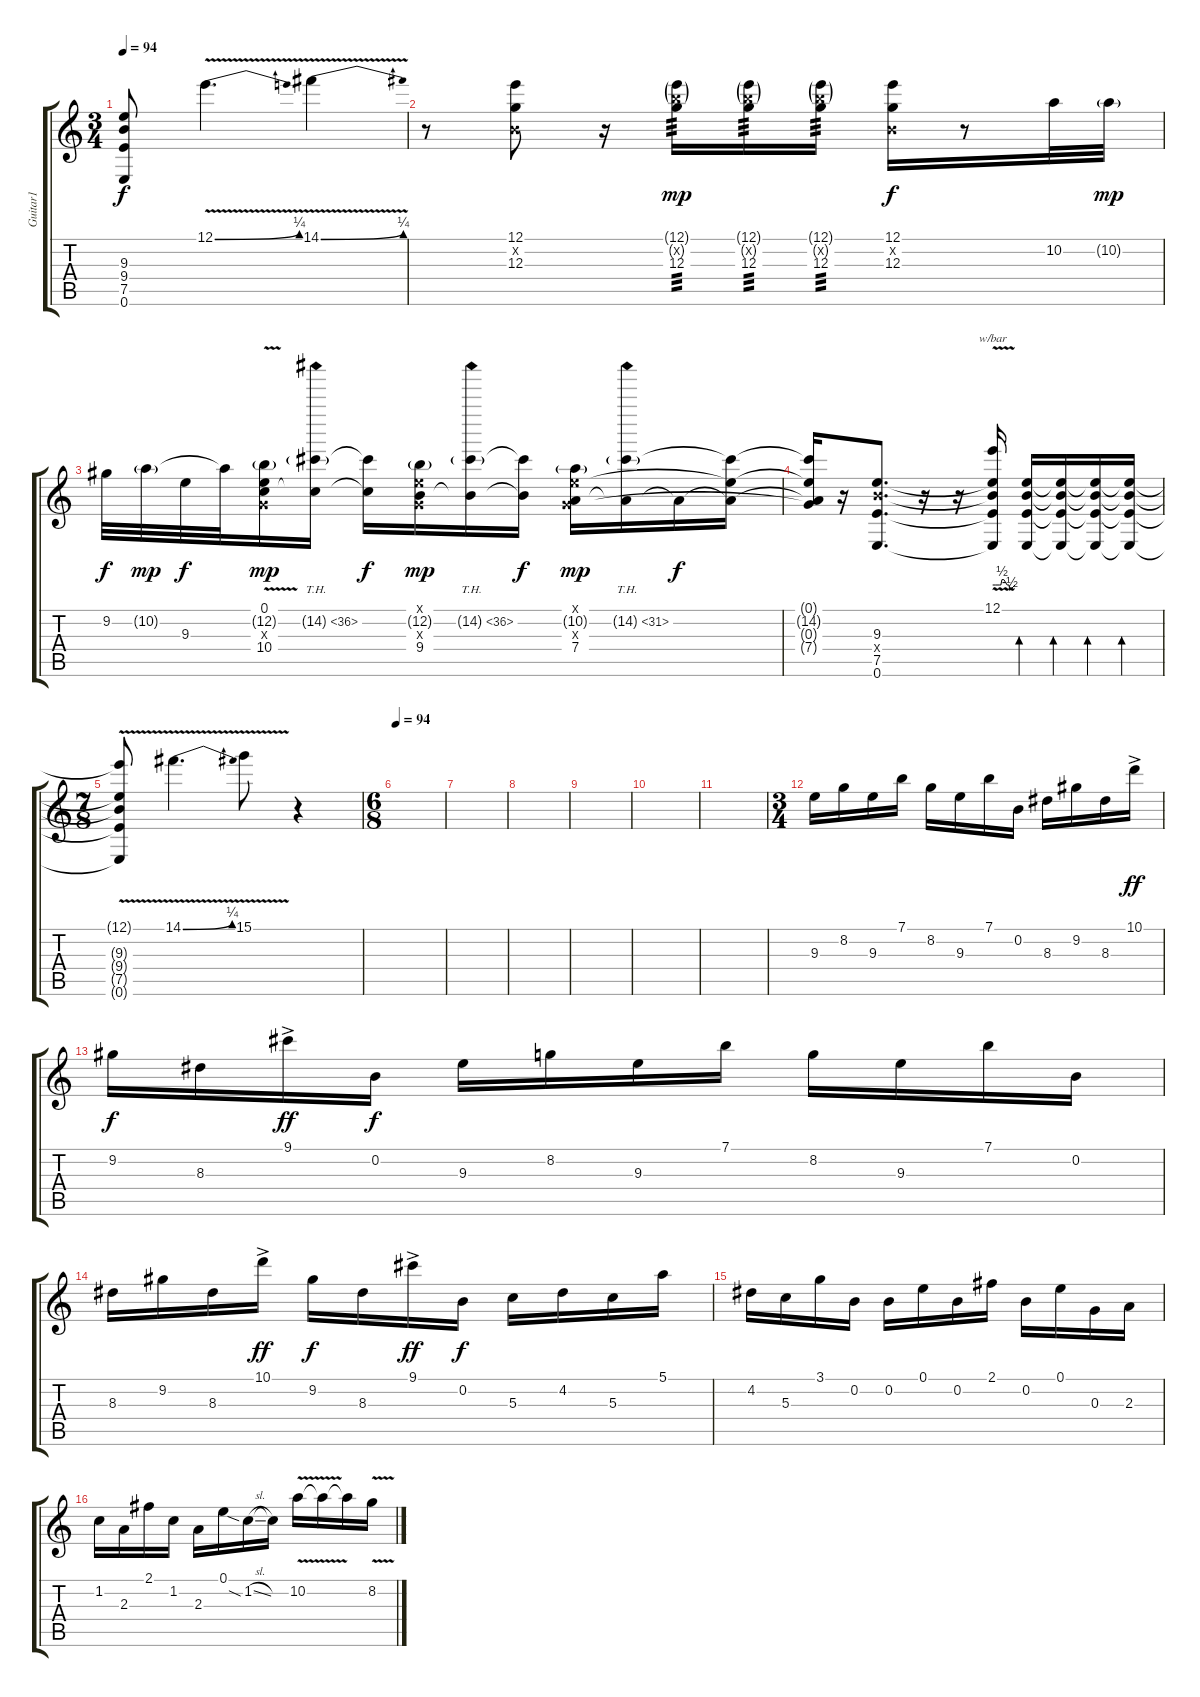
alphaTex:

\track ("Guitar1" "Guitar1") {instrument distortionguitar}
\staff {score tabs}
\tuning (E4 B3 G3 D3 A2 E2) {hide}
\ts (3 4)
\tempo 94
\clef g2
\ks c
(9.3{t} 9.4{t} 7.5{t} 0.6{t}).8{dy f} 12.1{be (bend 0 0 60 1) v}.4{d} 14.1{be (bend 0 0 60 1) v}.4 |
r.8 (12.1 0.2{x} 12.3).8 r.16 (12.1{g} 12.2{g x} 12.3).16{tp 3 dy mp} (12.1{g} 12.2{g x} 12.3).16{tp 3} (12.1{g} 12.2{g x} 12.3).16{tp 3} (12.1 0.2{x} 12.3).16{dy f} r.8 10.2.32 10.2{g}.32{dy mp} |
9.2.32{dy f} 10.2{g}.32{dy mp} 9.3.32{dy f} 10.2{t}.32 (0.1{v} 12.2{g} 0.3{x} 10.4).16{dy mp} (14.2{th 22 g} 10.4{t}).16 (14.2{t} 10.4{t}).16{dy f} (0.1{x} 12.2{g} 0.3{x} 9.4).16{dy mp} (14.2{th 22 g} 9.4{t}).16 (14.2{t} 9.4{t}).16{dy f} (0.1{x} 10.2{g} 0.3{x} 7.4).16{dy mp} (14.2{th 17 g} 7.4{t}).16 7.4{t}.16{dy f} (0.1{t} 14.2{t} 7.4{t}).16 |
(0.1{t} 14.2{t} 0.3{t} 7.4{t}).16 r.16 (9.3 9.4{x} 7.5 0.6).8{d} r.16 r.16 (12.1{v} 9.3{t} 9.4{t} 7.5{t} 0.6{t}).16{tbe (custom default 0 0 8 0 18 0 22 0 25 2 30 2 39 0 41 0 44 0 46 -2 60 0)} (9.3{t} 9.4{t} 7.5{t} 0.6{t}).16{bd 30} (9.3{t} 9.4{t} 7.5{t} 0.6{t}).16{bd 30} (9.3{t} 9.4{t} 7.5{t} 0.6{t}).16{bd 30} (9.3{t} 9.4{t} 7.5{t} 0.6{t}).16{bd 30} |
\ts (7 8)
(12.1{t} 9.3{t} 9.4{t} 7.5{t} 0.6{t}).8 14.1{be (bend 0 0 60 1) v}.4{d} 15.1{v}.8 r.4 |
\ts (6 8)
\tempo 94
|
|
|
|
|
|
\ts (3 4)
9.3.16{volume 7} 8.2.16 9.3.16 7.1.16 8.2.16 9.3.16 7.1.16 0.2.16 8.3.16 9.2.16 8.3.16 10.1{ac}.16{dy ff} |
9.2.16{dy f} 8.3.16 9.1{ac}.16{dy ff} 0.2.16{dy f} 9.3.16 8.2.16 9.3.16 7.1.16 8.2.16 9.3.16 7.1.16 0.2.16 |
8.3.16 9.2.16 8.3.16 10.1{ac}.16{dy ff} 9.2.16{dy f} 8.3.16 9.1{ac}.16{dy ff} 0.2.16{dy f} 5.3.16 4.2.16 5.3.16 5.1.16 |
4.2.16 5.3.16 3.1.16 0.2.16 0.2.16 0.1.16 0.2.16 2.1.16 0.2.16 0.1.16 0.3.16 2.3.16 |
1.2.16 2.3.16 2.1.16 1.2.16 2.3.16 0.1.16 1.2{sia sl}.16 1.2{t}.16 10.2{v}.16 10.2{t}.16 10.2{t}.16 8.2{v}.16
